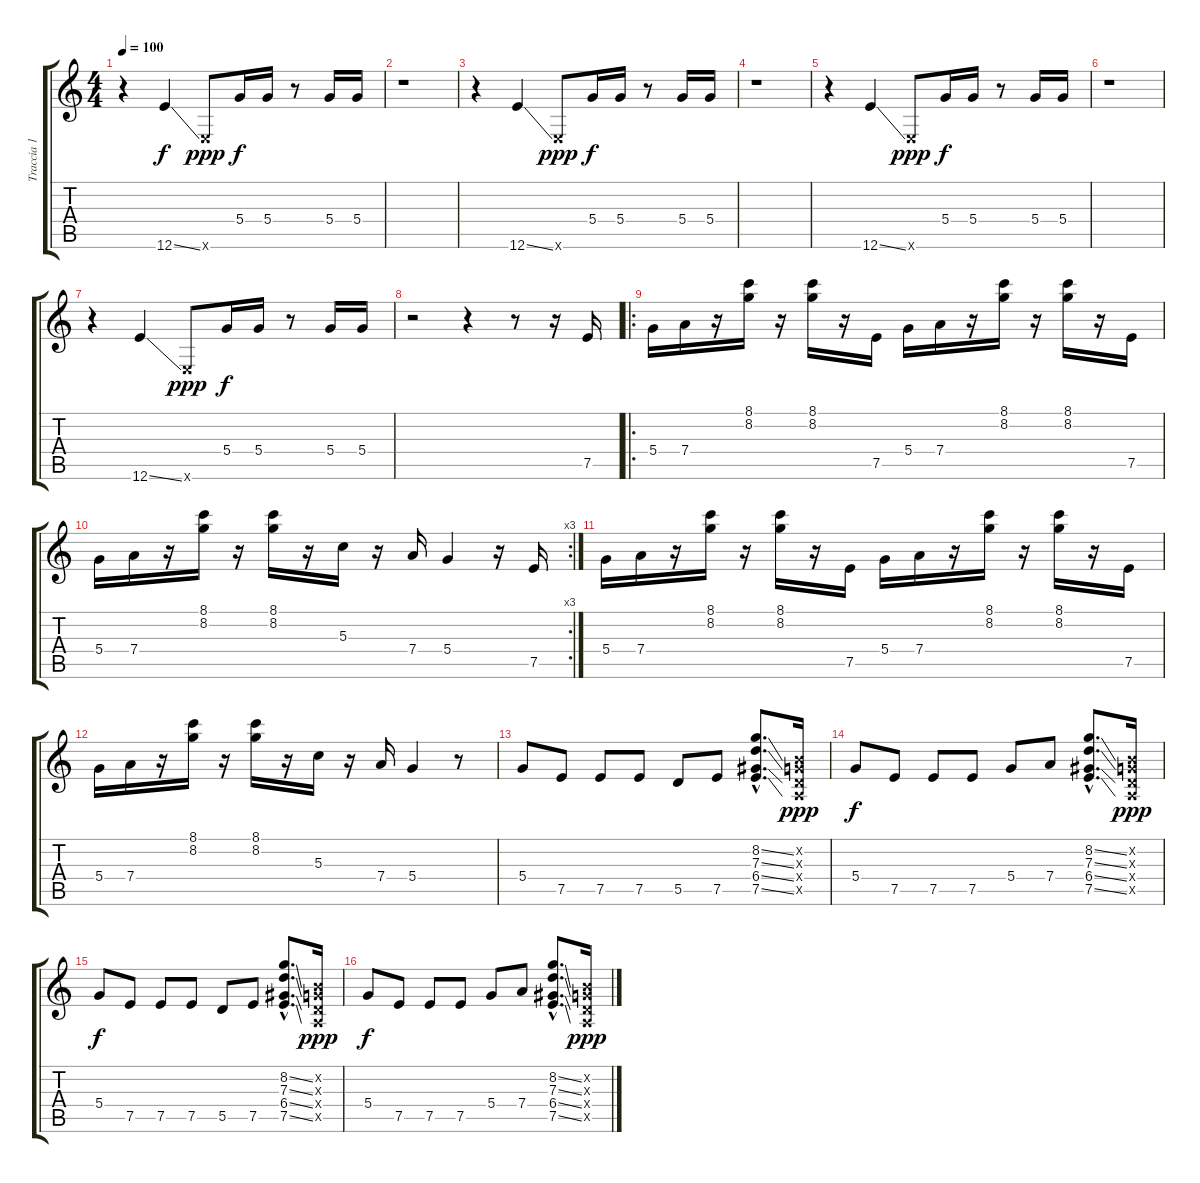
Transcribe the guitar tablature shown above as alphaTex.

\track ("Traccia 1" "Traccia 1") {instrument acousticguitarsteel}
\staff {score tabs}
\tuning (E4 B3 G3 D3 A2 E2) {hide}
\ts (4 4)
\tempo 100
\clef g2
\ks c
r.4{dy f} 12.6{ss}.4 0.6{x}.8{dy ppp} 5.4.16{dy f} 5.4.16 r.8 5.4.16 5.4.16 |
r.1 |
r.4 12.6{ss}.4 0.6{x}.8{dy ppp} 5.4.16{dy f} 5.4.16 r.8 5.4.16 5.4.16 |
r.1 |
r.4 12.6{ss}.4 0.6{x}.8{dy ppp} 5.4.16{dy f} 5.4.16 r.8 5.4.16 5.4.16 |
r.1 |
r.4 12.6{ss}.4 0.6{x}.8{dy ppp} 5.4.16{dy f} 5.4.16 r.8 5.4.16 5.4.16 |
r.2 r.4 r.8 r.16 7.5.16 |
\ro
5.4.16 7.4.16 r.16 (8.1 8.2).16 r.16 (8.1 8.2).16 r.16 7.5.16 5.4.16 7.4.16 r.16 (8.1 8.2).16 r.16 (8.1 8.2).16 r.16 7.5.16 |
\rc 3
5.4.16 7.4.16 r.16 (8.1 8.2).16 r.16 (8.1 8.2).16 r.16 5.3.16 r.16 7.4.16 5.4.4 r.16 7.5.16 |
5.4.16 7.4.16 r.16 (8.1 8.2).16 r.16 (8.1 8.2).16 r.16 7.5.16 5.4.16 7.4.16 r.16 (8.1 8.2).16 r.16 (8.1 8.2).16 r.16 7.5.16 |
5.4.16 7.4.16 r.16 (8.1 8.2).16 r.16 (8.1 8.2).16 r.16 5.3.16 r.16 7.4.16 5.4.4 r.8 |
5.4.8 7.5.8 7.5.8 7.5.8 5.5.8 7.5.8 (8.2{ss hac} 7.3{ss hac} 6.4{ss hac} 7.5{ss hac}).8{d} (0.2{x} 0.3{x} 0.4{x} 0.5{x}).16{dy ppp} |
5.4.8{dy f} 7.5.8 7.5.8 7.5.8 5.4.8 7.4.8 (8.2{ss hac} 7.3{ss hac} 6.4{ss hac} 7.5{ss hac}).8{d} (0.2{x} 0.3{x} 0.4{x} 0.5{x}).16{dy ppp} |
5.4.8{dy f} 7.5.8 7.5.8 7.5.8 5.5.8 7.5.8 (8.2{ss hac} 7.3{ss hac} 6.4{ss hac} 7.5{ss hac}).8{d} (0.2{x} 0.3{x} 0.4{x} 0.5{x}).16{dy ppp} |
5.4.8{dy f} 7.5.8 7.5.8 7.5.8 5.4.8 7.4.8 (8.2{ss hac} 7.3{ss hac} 6.4{ss hac} 7.5{ss hac}).8{d} (0.2{x} 0.3{x} 0.4{x} 0.5{x}).16{dy ppp}
